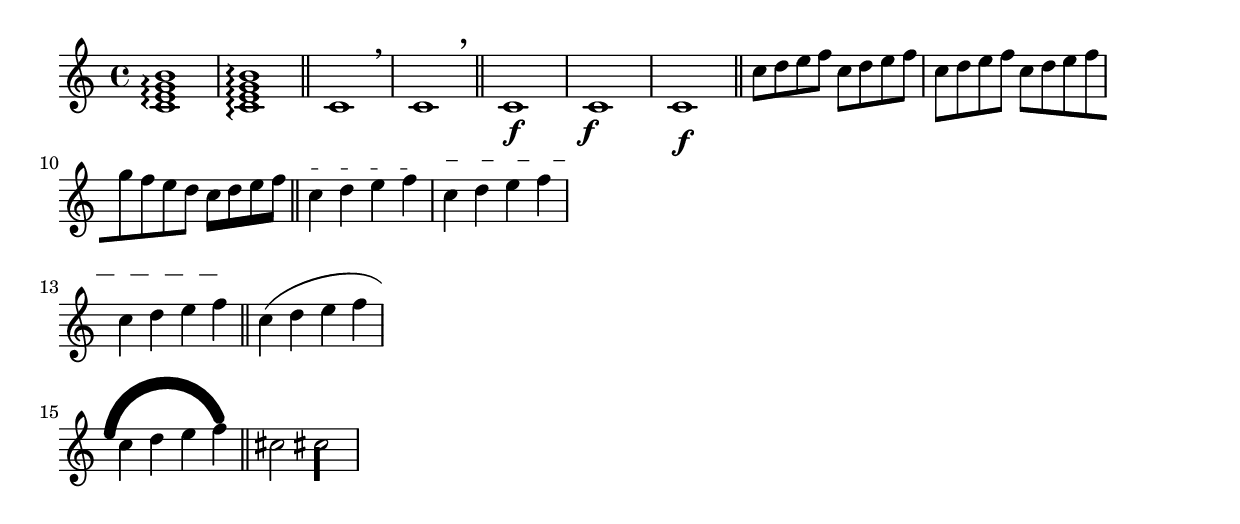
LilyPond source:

\version "2.19.21"

\header {
  texidoc = "The @code{\\offset} command may be used to displace various properties
from the default settings contained in grob descriptions.  Settings which may be
offset are limited to those of type @code{number}, @code{number-pair}, or
@code{number-pair-list}.  Most of the following examples begin with the grob in its
default appearance.  The command is demonstrated as a tweak and as an override."
}

\layout {
  ragged-right = ##t
  indent = 0
}

\relative {

  %% ARPEGGIO %%
  % default
  <c' e g b>1\arpeggio
  <c e g b>1-\offset positions #'(-1 . 1) \arpeggio
  \bar "||"

  %% BREATHING SIGN %%
  % default
  c1 \breathe
  c1
  \once \offset Y-offset 1 BreathingSign
  \breathe
  \bar "||"

  %% DYNAMICS %%
  % default
  c1\f
  \once \offset X-offset #-1 DynamicText
  c1\f
  % DynamicLineSpanner
  \once \offset padding 1 DynamicLineSpanner
  c1\f
  \bar "||"

  %% BEAMS %%
  % default
  c'8 d e f
  \once \offset positions #'(-1 . -1) Voice.Beam
  c8 d e f
  % same effect as an offset of '(-2 . -2)
  \once \offset positions #-2 Beam
  c8 d e f
  \override Beam.breakable = ##t
  c8-\offset positions #'((-1 . -3) (-3 . -1)) [ d e f
  \break
  g8 f e d] c-\offset beam-thickness 0.48 [ d e f]
  \bar "||"

  %% TEXT SPANNERS %%
  c4\startTextSpan d e f\stopTextSpan
  \once \offset dash-fraction #'(0.1 0.3) TextSpanner
  \once \offset staff-padding #'(1.0 2.0) TextSpanner
  c4\startTextSpan d e f
  \break
  c4 d e f\stopTextSpan
  \bar "||"

  %% SLURS %%
  % this duplicates the effect of the \shape command
  \offset control-points #'(
   ((0 . 0) (0 . 1) (0 . 2) (0 . 1))
   ((1 . 0) (0 . 4) (0 . 4) (0 . 0))
   ) Slur
  c4-\offset line-thickness #'(0 10) ( d e f
  \break
  c4 d e f)
  \bar "||"

  %% ACCIDENTAL, STEM %%
  % this illustrates use of \offset as a directed tweak
  cis2
  \offset AccidentalPlacement.right-padding 0.5
  \offset Stem.thickness 4.0
  cis!2
}
